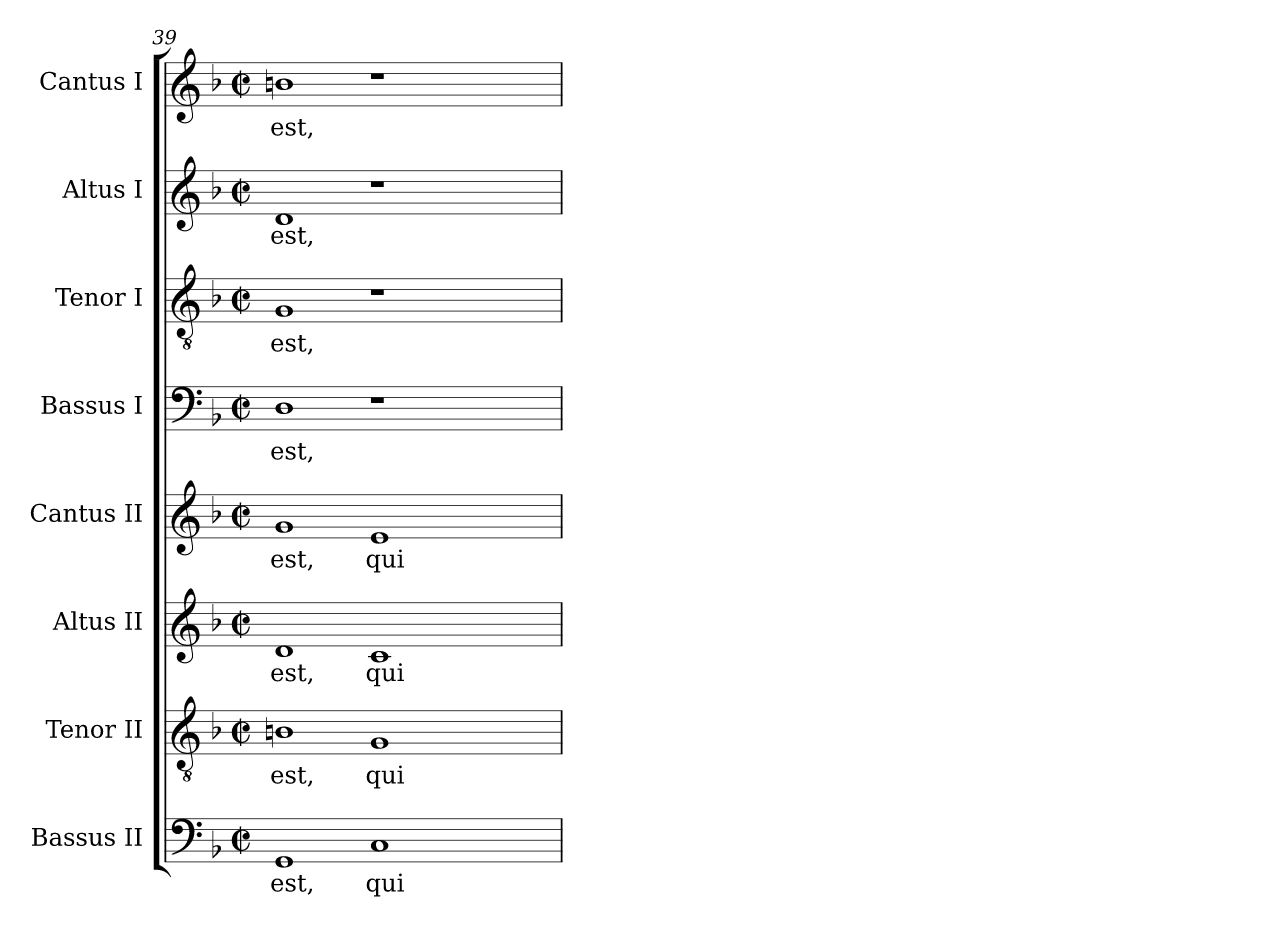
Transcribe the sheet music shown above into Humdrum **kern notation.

**kern	**text	**kern	**text	**kern	**text	**kern	**text	**kern	**text	**kern	**text	**kern	**text	**kern	**text
*part8	*part8	*part7	*part7	*part6	*part6	*part5	*part5	*part4	*part4	*part3	*part3	*part2	*part2	*part1	*part1
*staff8	*staff8	*staff7	*staff7	*staff6	*staff6	*staff5	*staff5	*staff4	*staff4	*staff3	*staff3	*staff2	*staff2	*staff1	*staff1
*I"Bassus II	*	*I"Tenor II	*	*I"Altus II	*	*I"Cantus II	*	*I"Bassus I	*	*I"Tenor I	*	*I"Altus I	*	*I"Cantus I	*
*clefF4	*	*clefGv2	*	*clefG2	*	*clefG2	*	*clefF4	*	*clefGv2	*	*clefG2	*	*clefG2	*
*k[b-]	*	*k[b-]	*	*k[b-]	*	*k[b-]	*	*k[b-]	*	*k[b-]	*	*k[b-]	*	*k[b-]	*
*F:	*	*F:	*	*F:	*	*F:	*	*F:	*	*F:	*	*F:	*	*F:	*
*M2/2	*	*M2/2	*	*M2/2	*	*M2/2	*	*M2/2	*	*M2/2	*	*M2/2	*	*M2/2	*
*met(c|)	*	*met(c|)	*	*met(c|)	*	*met(c|)	*	*met(c|)	*	*met(c|)	*	*met(c|)	*	*met(c|)	*
=39	=39	=39	=39	=39	=39	=39	=39	=39	=39	=39	=39	=39	=39	=39	=39
!	!LO:LY:b:cj	!	!LO:LY:b:cj	!	!LO:LY:b:cj	!	!LO:LY:b:cj	!	!LO:LY:b:cj	!	!LO:LY:b:cj	!	!LO:LY:b:cj	!	!LO:LY:b:cj
1GG	est,	1Bn	est,	1d	est,	1g	est,	1D	est,	1G	est,	1d	est,	1bn	est,
!	!LO:LY:b:cj	!	!LO:LY:b:cj	!	!LO:LY:b:cj	!	!LO:LY:b:cj	!LO:N:vis=1	!	!LO:N:vis=1	!	!LO:N:vis=1	!	!LO:N:vis=1	!
1C	qui-	1G	qui	1c	qui	1e	qui-	0r	.	0r	.	0r	.	0r	.
1ryy	.	1ryy	.	1ryy	.	1ryy	.	.	.	.	.	.	.	.	.
=	=	=	=	=	=	=	=	=	=	=	=	=	=	=	=
*-	*-	*-	*-	*-	*-	*-	*-	*-	*-	*-	*-	*-	*-	*-	*-
